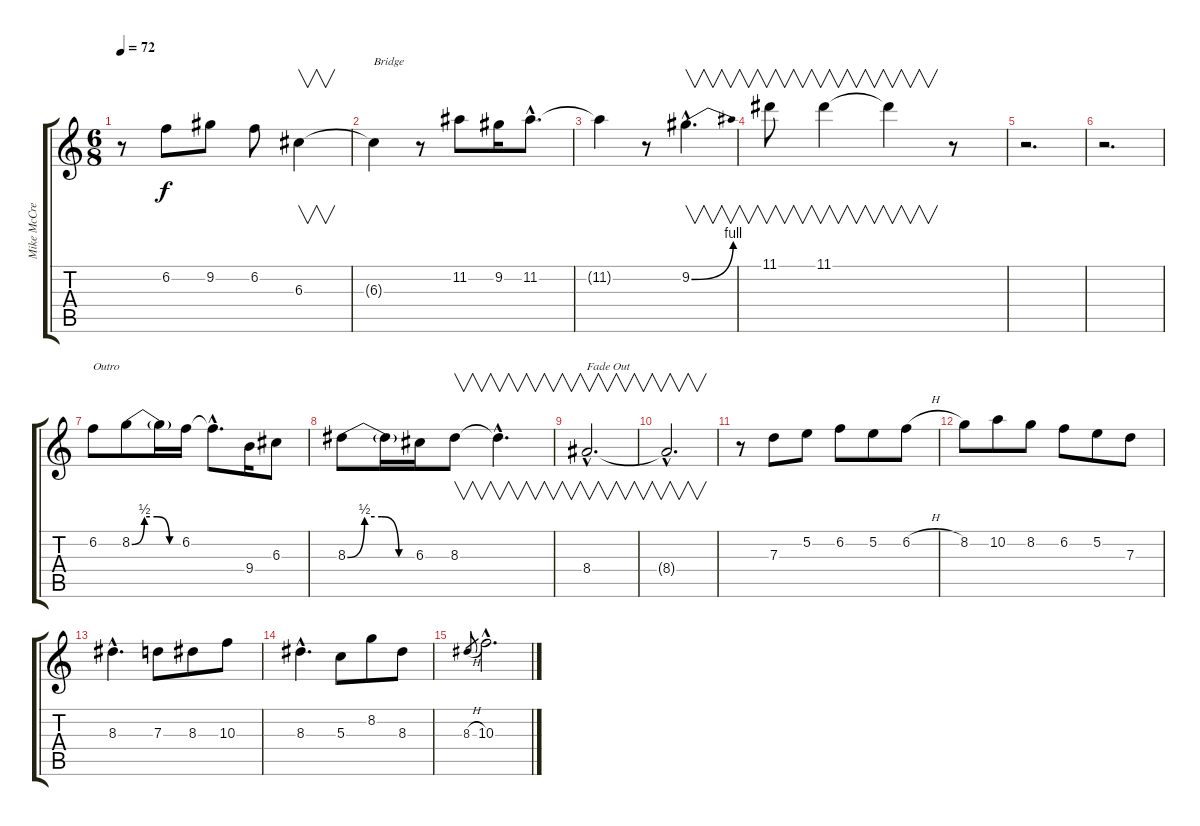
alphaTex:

\track ("Mike McCready" "Mike McCre") {instrument distortionguitar}
\staff {score tabs}
\tuning (E4 B3 G3 D3 A2 E2) {hide}
\ts (6 8)
\tempo 72
\clef g2
\ks c
r.8{dy f} 6.2.8 9.2.8 6.2.8 6.3.4{v} |
6.3{t}.4{txt "Bridge"} r.8 11.2.8 9.2.16 11.2{hac}.8{d} |
11.2{t}.4 r.8 9.2{be (bend 0 0 60 4) hac}.4{v d} |
11.1.8{v} 11.1.4{v} 11.1{t}.4{v} r.8 |
r.2{d} |
r.2{d} |
6.2.8{txt "Outro"} 8.2{be (custom 0 0 15 2 30 2 45 0 60 0)}.8 8.2{t}.16 6.2.16 6.2{hac t}.8{d} 9.4.16 6.3.8 |
8.3{be (custom 0 0 15 2 30 2 45 0 60 0)}.8 8.3{t}.16 6.3.16 8.3.8{v} 8.3{hac t}.4{v d} |
8.4{hac}.2{v d txt "Fade Out"} |
8.4{hac t}.2{v d} |
r.8 7.3.8 5.2.8 6.2.8 5.2.8 6.2{h}.8 |
8.2.8 10.2.8 8.2.8 6.2.8 5.2.8 7.3.8 |
8.3{hac}.4{d} 7.3.8 8.3.8 10.3.8 |
8.3{hac}.4{d} 5.3.8 8.2.8 8.3.8 |
8.3{h}.8{gr} 10.3{hac}.2{d}
